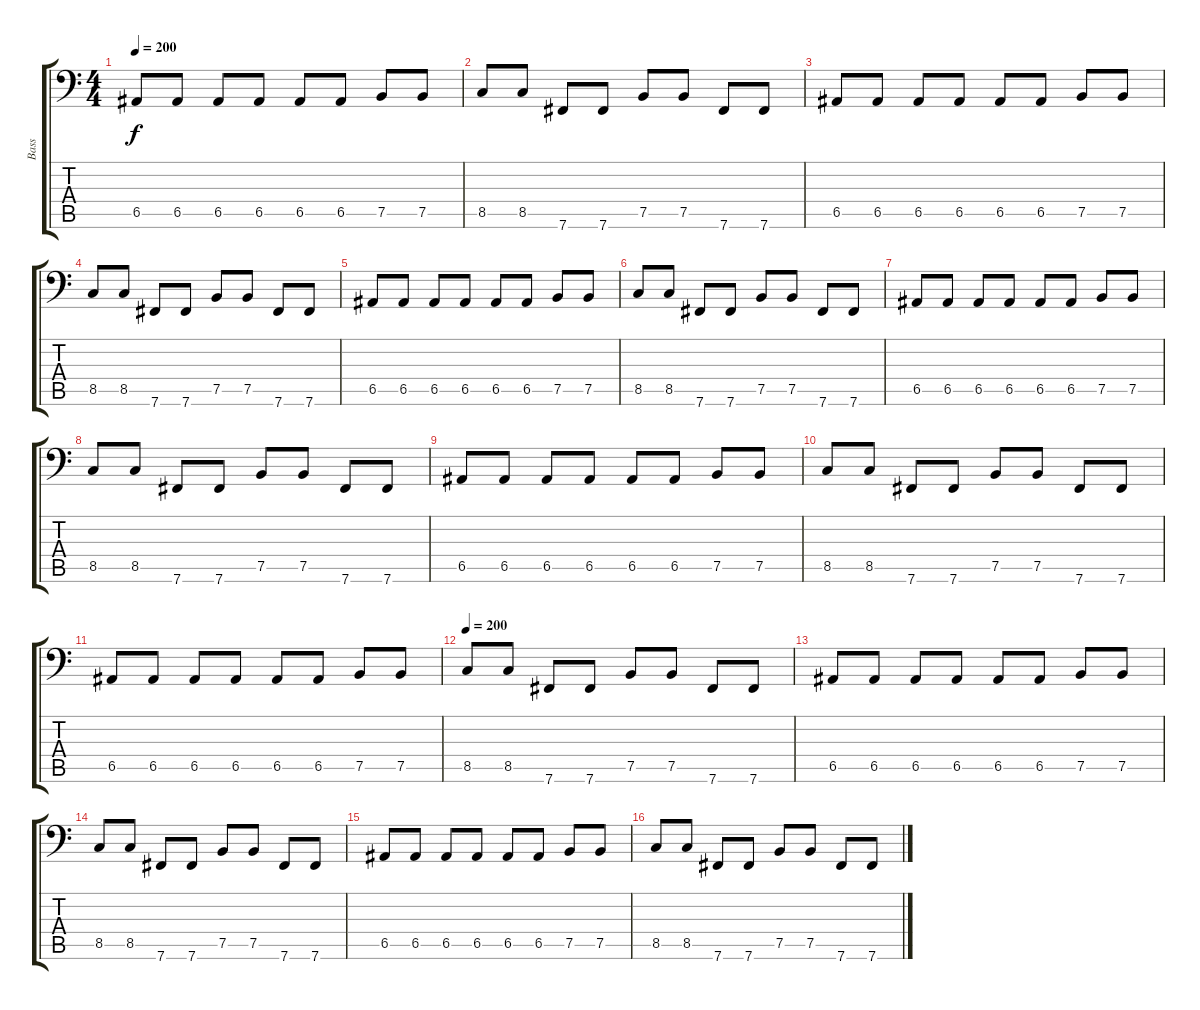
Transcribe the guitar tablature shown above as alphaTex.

\track ("Bass" "Bass") {instrument electricbassfinger}
\staff {score tabs}
\tuning (C3 G2 D2 A1 E1 B0) {hide}
\ts (4 4)
\tempo 200
\clef f4
\ks c
6.5.8{dy f} 6.5.8 6.5.8 6.5.8 6.5.8 6.5.8 7.5.8 7.5.8 |
8.5.8 8.5.8 7.6.8 7.6.8 7.5.8 7.5.8 7.6.8 7.6.8 |
6.5.8 6.5.8 6.5.8 6.5.8 6.5.8 6.5.8 7.5.8 7.5.8 |
8.5.8 8.5.8 7.6.8 7.6.8 7.5.8 7.5.8 7.6.8 7.6.8 |
6.5.8 6.5.8 6.5.8 6.5.8 6.5.8 6.5.8 7.5.8 7.5.8 |
8.5.8 8.5.8 7.6.8 7.6.8 7.5.8 7.5.8 7.6.8 7.6.8 |
6.5.8 6.5.8 6.5.8 6.5.8 6.5.8 6.5.8 7.5.8 7.5.8 |
8.5.8 8.5.8 7.6.8 7.6.8 7.5.8 7.5.8 7.6.8 7.6.8 |
6.5.8 6.5.8 6.5.8 6.5.8 6.5.8 6.5.8 7.5.8 7.5.8 |
8.5.8 8.5.8 7.6.8 7.6.8 7.5.8 7.5.8 7.6.8 7.6.8 |
6.5.8 6.5.8 6.5.8 6.5.8 6.5.8 6.5.8 7.5.8 7.5.8 |
\tempo 200
8.5.8 8.5.8 7.6.8 7.6.8 7.5.8 7.5.8 7.6.8 7.6.8 |
6.5.8 6.5.8 6.5.8 6.5.8 6.5.8 6.5.8 7.5.8 7.5.8 |
8.5.8 8.5.8 7.6.8 7.6.8 7.5.8 7.5.8 7.6.8 7.6.8 |
6.5.8 6.5.8 6.5.8 6.5.8 6.5.8 6.5.8 7.5.8 7.5.8 |
8.5.8 8.5.8 7.6.8 7.6.8 7.5.8 7.5.8 7.6.8 7.6.8
